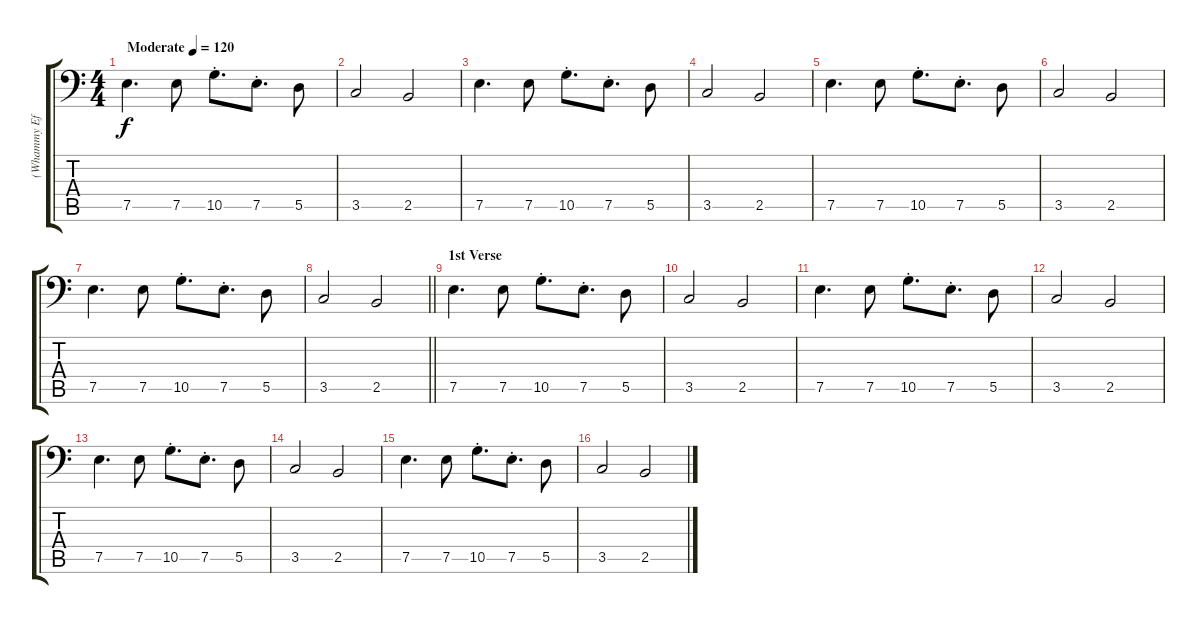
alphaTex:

\track ("(Whammy Effect)" "(Whammy Ef") {instrument electricguitarmuted}
\staff {score tabs}
\tuning (E3 B2 G2 D2 A1 E1) {hide}
\ts (4 4)
\tempo (120 "Moderate")
\clef f4
\ks c
7.5.4{d dy f instrument electricguitarmuted} 7.5.8 10.5{st}.8{d} 7.5{st}.8{d} 5.5.8 |
3.5.2 2.5.2 |
7.5.4{d} 7.5.8 10.5{st}.8{d} 7.5{st}.8{d} 5.5.8 |
3.5.2 2.5.2 |
7.5.4{d} 7.5.8 10.5{st}.8{d} 7.5{st}.8{d} 5.5.8 |
3.5.2 2.5.2 |
7.5.4{d} 7.5.8 10.5{st}.8{d} 7.5{st}.8{d} 5.5.8 |
\barLineRight lightlight
3.5.2 2.5.2 |
\section ("" "1st Verse")
7.5.4{d} 7.5.8 10.5{st}.8{d} 7.5{st}.8{d} 5.5.8 |
3.5.2 2.5.2 |
7.5.4{d} 7.5.8 10.5{st}.8{d} 7.5{st}.8{d} 5.5.8 |
3.5.2 2.5.2 |
7.5.4{d} 7.5.8 10.5{st}.8{d} 7.5{st}.8{d} 5.5.8 |
3.5.2 2.5.2 |
7.5.4{d} 7.5.8 10.5{st}.8{d} 7.5{st}.8{d} 5.5.8 |
3.5.2 2.5.2
